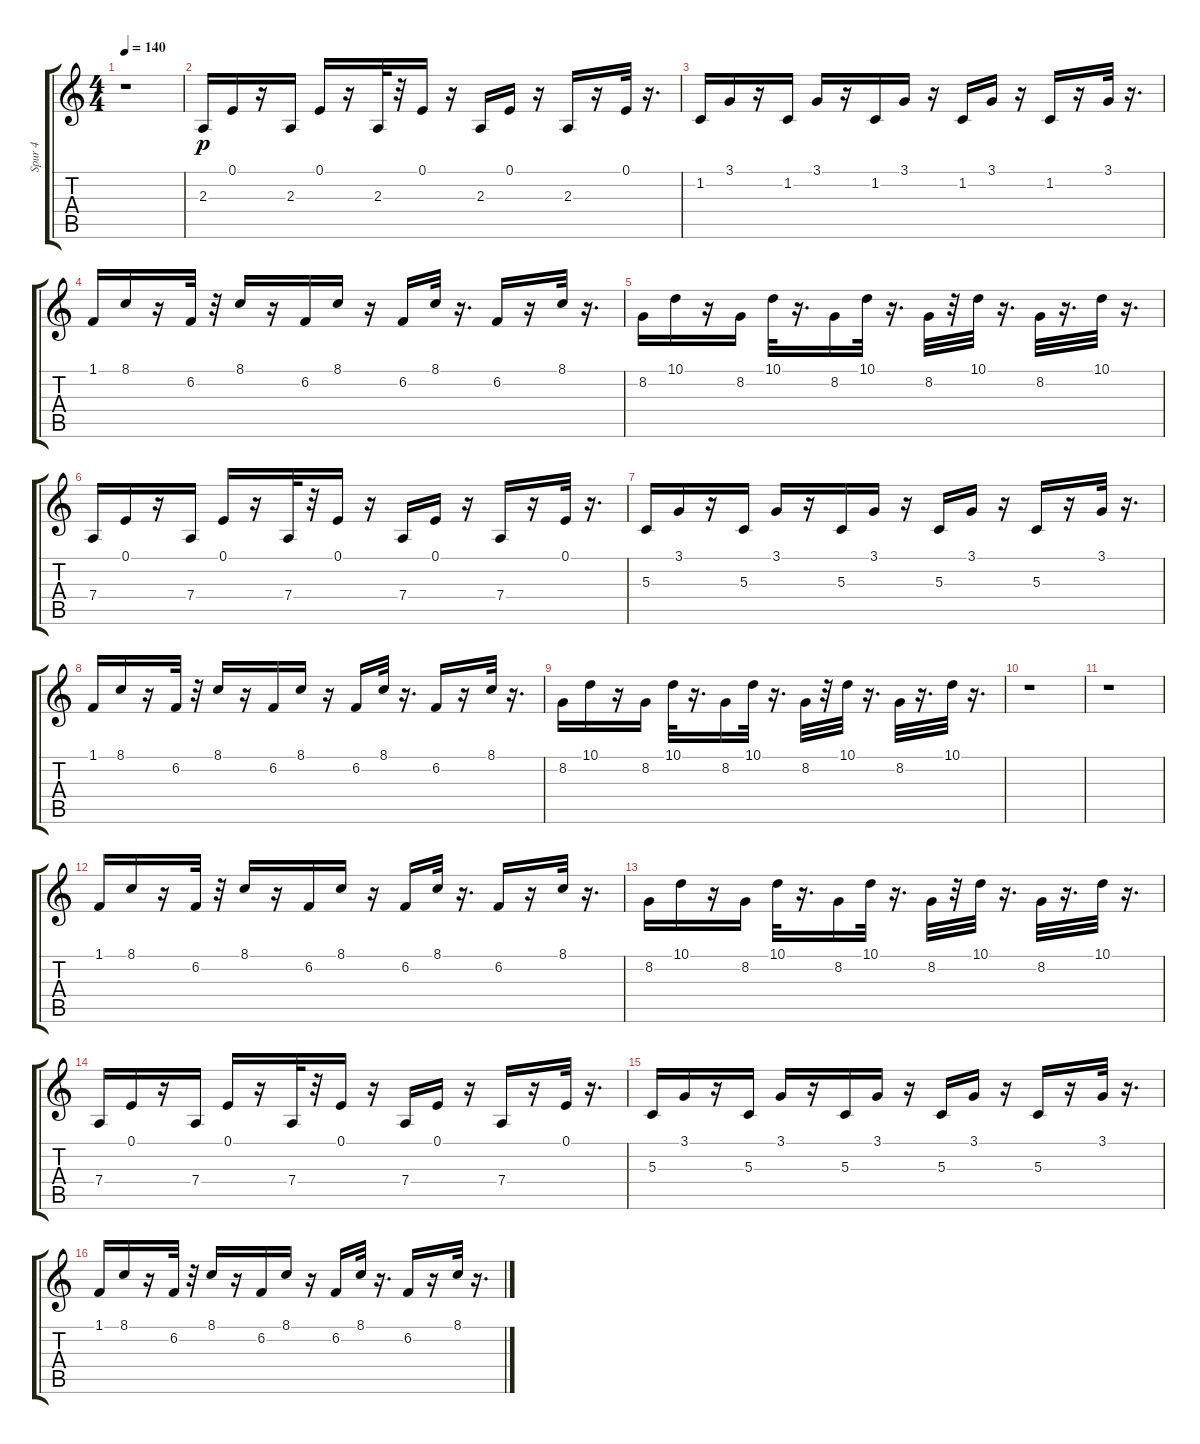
\track ("Spur 4" "Spur 4") {instrument percussiveorgan}
\staff {score tabs}
\tuning (E4 B3 G3 D3 A2 E2) {hide}
\ts (4 4)
\tempo 140
\clef g2
\ks c
r.1{dy f} |
2.3.16{dy p} 0.1.16 r.16 2.3.16 0.1.16 r.16 2.3.32 r.32 0.1.16 r.16 2.3.16 0.1.16 r.16 2.3.16 r.16 0.1.32 r.16{d} |
1.2.16 3.1.16 r.16 1.2.16 3.1.16 r.16 1.2.16 3.1.16 r.16 1.2.16 3.1.16 r.16 1.2.16 r.16 3.1.32 r.16{d} |
1.1.16 8.1.16 r.16 6.2.32 r.32 8.1.16 r.16 6.2.16 8.1.16 r.16 6.2.16 8.1.32 r.16{d} 6.2.16 r.16 8.1.32 r.16{d} |
8.2.16 10.1.16 r.16 8.2.16 10.1.32 r.16{d} 8.2.16 10.1.32 r.16{d} 8.2.32 r.32 10.1.32 r.16{d} 8.2.32 r.16{d} 10.1.32 r.16{d} |
7.4.16 0.1.16 r.16 7.4.16 0.1.16 r.16 7.4.32 r.32 0.1.16 r.16 7.4.16 0.1.16 r.16 7.4.16 r.16 0.1.32 r.16{d} |
5.3.16 3.1.16 r.16 5.3.16 3.1.16 r.16 5.3.16 3.1.16 r.16 5.3.16 3.1.16 r.16 5.3.16 r.16 3.1.32 r.16{d} |
1.1.16 8.1.16 r.16 6.2.32 r.32 8.1.16 r.16 6.2.16 8.1.16 r.16 6.2.16 8.1.32 r.16{d} 6.2.16 r.16 8.1.32 r.16{d} |
8.2.16 10.1.16 r.16 8.2.16 10.1.32 r.16{d} 8.2.16 10.1.32 r.16{d} 8.2.32 r.32 10.1.32 r.16{d} 8.2.32 r.16{d} 10.1.32 r.16{d} |
r.1 |
r.1 |
1.1.16 8.1.16 r.16 6.2.32 r.32 8.1.16 r.16 6.2.16 8.1.16 r.16 6.2.16 8.1.32 r.16{d} 6.2.16 r.16 8.1.32 r.16{d} |
8.2.16 10.1.16 r.16 8.2.16 10.1.32 r.16{d} 8.2.16 10.1.32 r.16{d} 8.2.32 r.32 10.1.32 r.16{d} 8.2.32 r.16{d} 10.1.32 r.16{d} |
7.4.16 0.1.16 r.16 7.4.16 0.1.16 r.16 7.4.32 r.32 0.1.16 r.16 7.4.16 0.1.16 r.16 7.4.16 r.16 0.1.32 r.16{d} |
5.3.16 3.1.16 r.16 5.3.16 3.1.16 r.16 5.3.16 3.1.16 r.16 5.3.16 3.1.16 r.16 5.3.16 r.16 3.1.32 r.16{d} |
1.1.16 8.1.16 r.16 6.2.32 r.32 8.1.16 r.16 6.2.16 8.1.16 r.16 6.2.16 8.1.32 r.16{d} 6.2.16 r.16 8.1.32 r.16{d}
